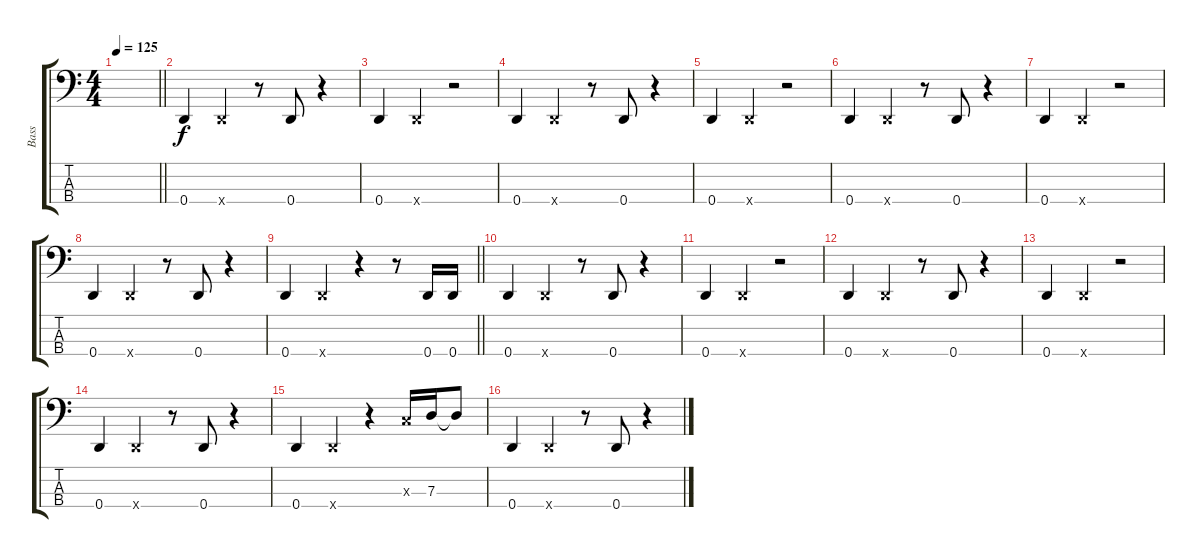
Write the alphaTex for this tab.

\track ("Bass" "Bass") {instrument electricbassfinger}
\staff {score tabs}
\tuning (F2 C2 G1 D1) {hide}
\ts (4 4)
\tempo 125
\clef f4
\barLineRight lightlight
\ks c
|
0.4.4 0.4{x}.4 r.8 0.4.8 r.4 |
0.4.4 0.4{x}.4 r.2 |
0.4.4 0.4{x}.4 r.8 0.4.8 r.4 |
0.4.4 0.4{x}.4 r.2 |
0.4.4 0.4{x}.4 r.8 0.4.8 r.4 |
0.4.4 0.4{x}.4 r.2 |
0.4.4 0.4{x}.4 r.8 0.4.8 r.4 |
\barLineRight lightlight
0.4.4 0.4{x}.4 r.4 r.8{instrument slapbass1} 0.4.16 0.4.16 |
0.4.4 0.4{x}.4 r.8 0.4.8{instrument electricbassfinger} r.4 |
0.4.4 0.4{x}.4 r.2 |
0.4.4 0.4{x}.4 r.8 0.4.8 r.4 |
0.4.4 0.4{x}.4 r.2 |
0.4.4 0.4{x}.4 r.8 0.4.8 r.4 |
0.4.4 0.4{x}.4 r.4{instrument slapbass1} 5.3{x}.16 7.3.16 7.3{t}.8 |
0.4.4 0.4{x}.4 r.8 0.4.8{instrument electricbassfinger} r.4
